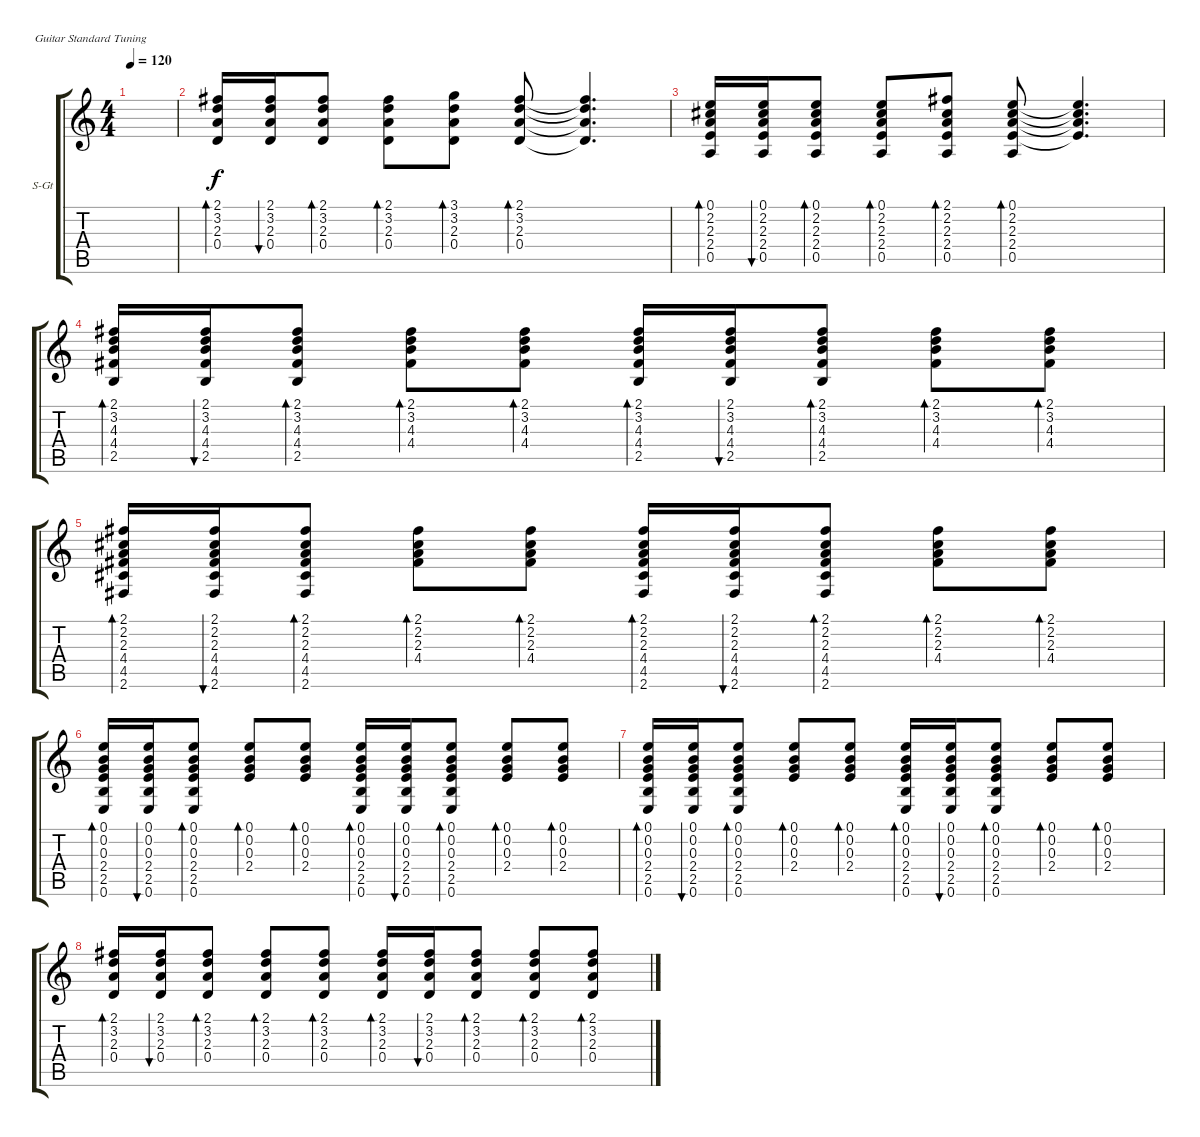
\defaultSystemsLayout 4
\bracketExtendMode groupsimilarinstruments
\firstSystemTrackNameOrientation horizontal
\otherSystemsTrackNameOrientation horizontal
\track ("В.Цой-Акустика" "S-Gt") {instrument acousticguitarsteel}
\staff {score tabs}
\tuning (E4 B3 G3 D3 A2 E2)
\ts (4 4)
\tempo 120
\clef g2
\ks c
|
(2.1 3.2 2.3 0.4).16{bd 30} (2.1 3.2 2.3 0.4).16{bu 30} (2.1 3.2 2.3 0.4).8{bd 30} (2.1 3.2 2.3 0.4).8{bd 30} (3.1 3.2 2.3 0.4).8{bd 30} (2.1 3.2 2.3 0.4).8{bd 30} (2.1{t} 3.2{t} 2.3{t} 0.4{t}).4{d} |
(0.1 2.2 2.3 2.4 0.5).16{bd 30} (0.1 2.2 2.3 2.4 0.5).16{bu 30} (0.1 2.2 2.3 2.4 0.5).8{bd 30} (0.1 2.2 2.3 2.4 0.5).8{bd 30} (2.1 2.2 2.3 2.4 0.5).8{bd 30} (0.1 2.2 2.3 2.4 0.5).8{bd 30} (0.1{t} 2.2{t} 2.3{t} 2.4{t}).4{d} |
(2.1 3.2 4.3 4.4 2.5).16{bd 30} (2.1 3.2 4.3 4.4 2.5).16{bu 30} (2.1 3.2 4.3 4.4 2.5).8{bd 30} (2.1 3.2 4.3 4.4).8{bd 30} (2.1 3.2 4.3 4.4).8{bd 30} (2.1 3.2 4.3 4.4 2.5).16{bd 30} (2.1 3.2 4.3 4.4 2.5).16{bu 30} (2.1 3.2 4.3 4.4 2.5).8{bd 30} (2.1 3.2 4.3 4.4).8{bd 30} (2.1 3.2 4.3 4.4).8{bd 30} |
(2.1 2.2 2.3 4.4 4.5 2.6).16{bd 30} (2.1 2.2 2.3 4.4 4.5 2.6).16{bu 30} (2.1 2.2 2.3 4.4 4.5 2.6).8{bd 30} (2.1 2.2 2.3 4.4).8{bd 30} (2.1 2.2 2.3 4.4).8{bd 30} (2.1 2.2 2.3 4.4 4.5 2.6).16{bd 30} (2.1 2.2 2.3 4.4 4.5 2.6).16{bu 30} (2.1 2.2 2.3 4.4 4.5 2.6).8{bd 30} (2.1 2.2 2.3 4.4).8{bd 30} (2.1 2.2 2.3 4.4).8{bd 30} |
(0.1 0.2 0.3 2.4 2.5 0.6).16{bd 30} (0.1 0.2 0.3 2.4 2.5 0.6).16{bu 30} (0.1 0.2 0.3 2.4 2.5 0.6).8{bd 30} (0.1 0.2 0.3 2.4).8{bd 30} (0.1 0.2 0.3 2.4).8{bd 30} (0.1 0.2 0.3 2.4 2.5 0.6).16{bd 30} (0.1 0.2 0.3 2.4 2.5 0.6).16{bu 30} (0.1 0.2 0.3 2.4 2.5 0.6).8{bd 30} (0.1 0.2 0.3 2.4).8{bd 30} (0.1 0.2 0.3 2.4).8{bd 30} |
(0.1 0.2 0.3 2.4 2.5 0.6).16{bd 30} (0.1 0.2 0.3 2.4 2.5 0.6).16{bu 30} (0.1 0.2 0.3 2.4 2.5 0.6).8{bd 30} (0.1 0.2 0.3 2.4).8{bd 30} (0.1 0.2 0.3 2.4).8{bd 30} (0.1 0.2 0.3 2.4 2.5 0.6).16{bd 30} (0.1 0.2 0.3 2.4 2.5 0.6).16{bu 30} (0.1 0.2 0.3 2.4 2.5 0.6).8{bd 30} (0.1 0.2 0.3 2.4).8{bd 30} (0.1 0.2 0.3 2.4).8{bd 30} |
(2.1 3.2 2.3 0.4).16{bd 30} (2.1 3.2 2.3 0.4).16{bu 30} (2.1 3.2 2.3 0.4).8{bd 30} (2.1 3.2 2.3 0.4).8{bd 30} (2.1 3.2 2.3 0.4).8{bd 30} (2.1 3.2 2.3 0.4).16{bd 30} (2.1 3.2 2.3 0.4).16{bu 30} (2.1 3.2 2.3 0.4).8{bd 30} (2.1 3.2 2.3 0.4).8{bd 30} (2.1 3.2 2.3 0.4).8{bd 30}
